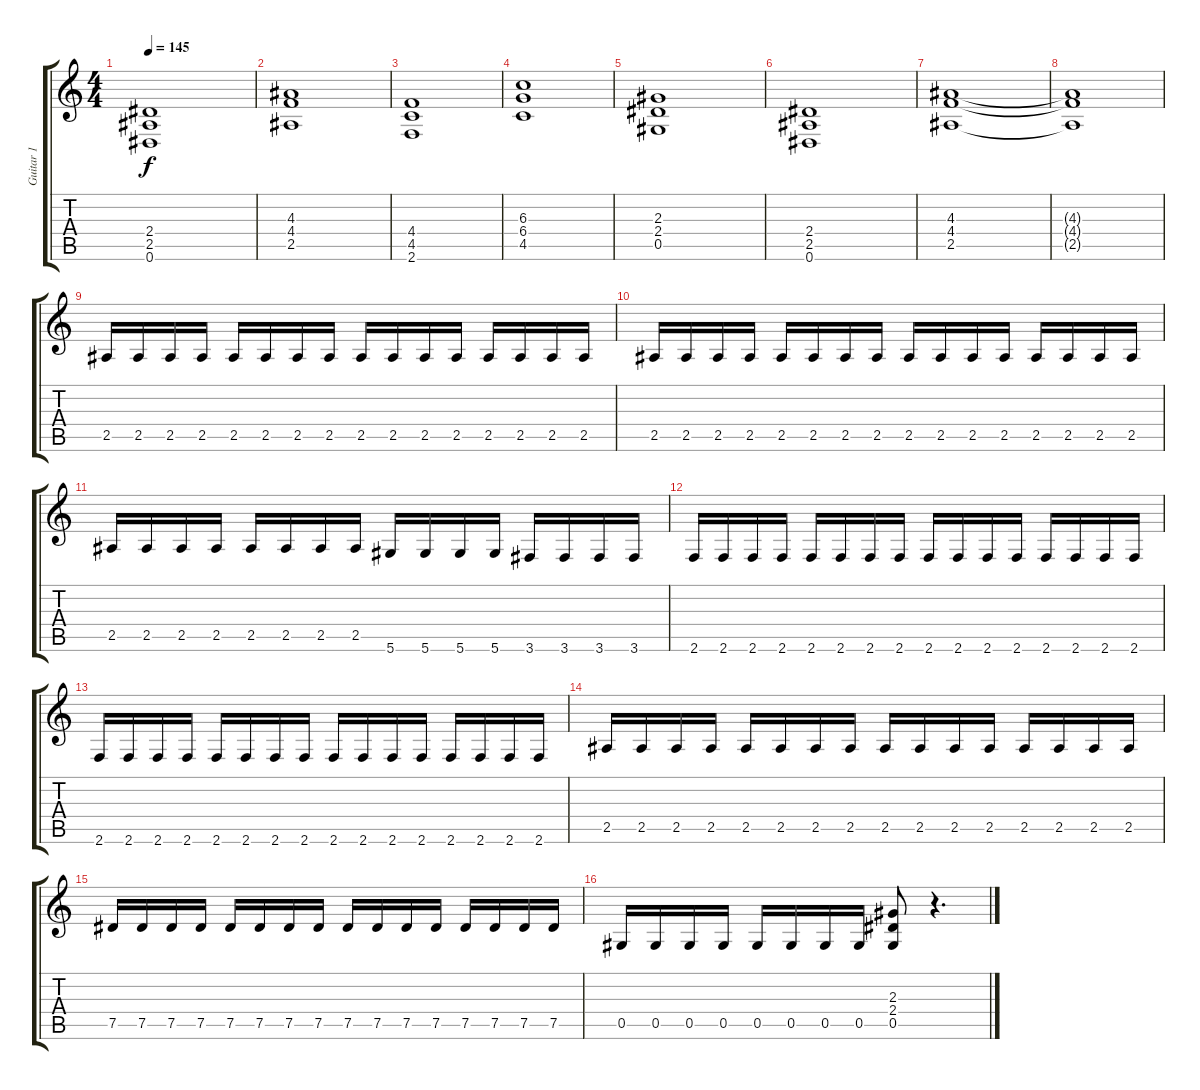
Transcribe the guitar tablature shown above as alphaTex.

\track ("Guitar 1" "Guitar 1") {instrument distortionguitar}
\staff {score tabs}
\tuning (Eb4 Bb3 Gb3 Db3 Ab2 Eb2) {hide}
\ts (4 4)
\tempo 145
\clef g2
\ks c
(2.4 2.5 0.6).1{dy f} |
(4.3 4.4 2.5).1 |
(4.4 4.5 2.6).1 |
(6.3 6.4 4.5).1 |
(2.3 2.4 0.5).1 |
(2.4 2.5 0.6).1 |
(4.3 4.4 2.5).1 |
(4.3{t} 4.4{t} 2.5{t}).1 |
2.5.16 2.5.16 2.5.16 2.5.16 2.5.16 2.5.16 2.5.16 2.5.16 2.5.16 2.5.16 2.5.16 2.5.16 2.5.16 2.5.16 2.5.16 2.5.16 |
2.5.16 2.5.16 2.5.16 2.5.16 2.5.16 2.5.16 2.5.16 2.5.16 2.5.16 2.5.16 2.5.16 2.5.16 2.5.16 2.5.16 2.5.16 2.5.16 |
2.5.16 2.5.16 2.5.16 2.5.16 2.5.16 2.5.16 2.5.16 2.5.16 5.6.16 5.6.16 5.6.16 5.6.16 3.6.16 3.6.16 3.6.16 3.6.16 |
2.6.16 2.6.16 2.6.16 2.6.16 2.6.16 2.6.16 2.6.16 2.6.16 2.6.16 2.6.16 2.6.16 2.6.16 2.6.16 2.6.16 2.6.16 2.6.16 |
2.6.16 2.6.16 2.6.16 2.6.16 2.6.16 2.6.16 2.6.16 2.6.16 2.6.16 2.6.16 2.6.16 2.6.16 2.6.16 2.6.16 2.6.16 2.6.16 |
2.5.16 2.5.16 2.5.16 2.5.16 2.5.16 2.5.16 2.5.16 2.5.16 2.5.16 2.5.16 2.5.16 2.5.16 2.5.16 2.5.16 2.5.16 2.5.16 |
7.5.16 7.5.16 7.5.16 7.5.16 7.5.16 7.5.16 7.5.16 7.5.16 7.5.16 7.5.16 7.5.16 7.5.16 7.5.16 7.5.16 7.5.16 7.5.16 |
0.5.16 0.5.16 0.5.16 0.5.16 0.5.16 0.5.16 0.5.16 0.5.16 (2.3 2.4 0.5).8 r.4{d}
